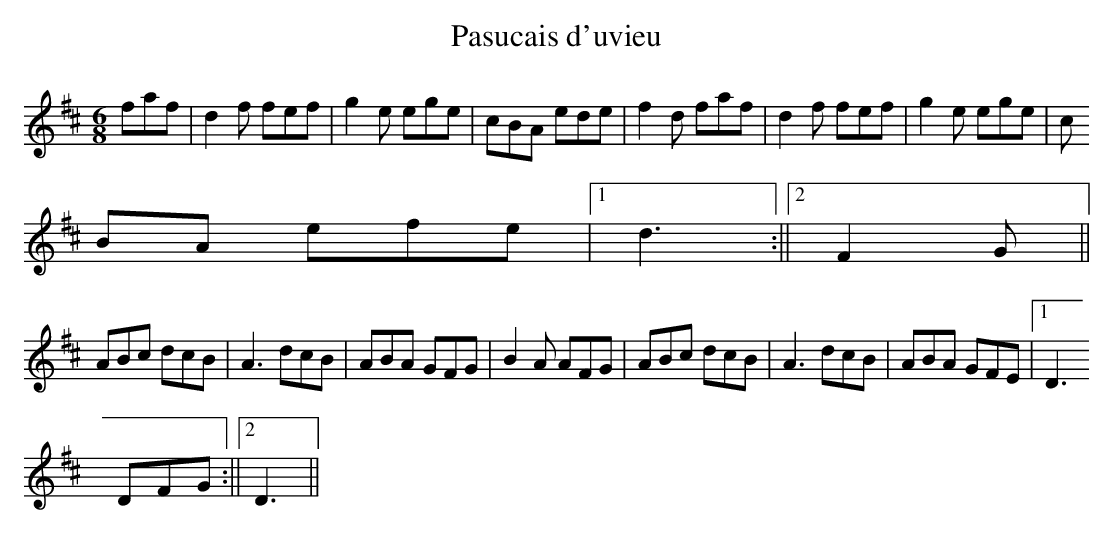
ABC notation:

X:1
T:Pasucais d'uvieu
M:6/8
L:1/8
K:D
faf | d2 f fef | g2 e ege | cBA ede | f2 d faf | d2 f fef | g2 e ege | c
BA efe |1 d3 :||2 F2 G ||
ABc dcB | A3 dcB | ABA GFG | B2 A AFG | ABc dcB | A3 dcB | ABA GFE |1 D3
DFG :||2 D3 ||
